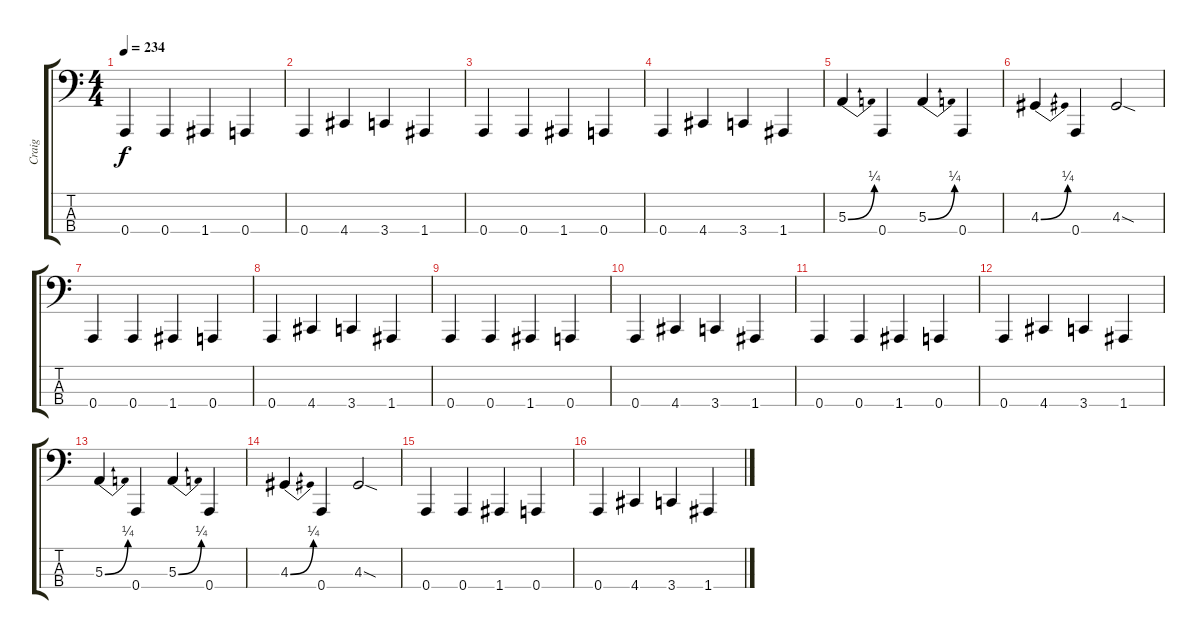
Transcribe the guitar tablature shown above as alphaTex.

\track ("Craig" "Craig") {instrument electricbassfinger}
\staff {score tabs}
\tuning (D2 A1 E1 A0) {hide}
\ts (4 4)
\tempo 234
\clef f4
\ks c
0.4.4{dy f} 0.4.4 1.4.4 0.4.4 |
0.4.4 4.4.4 3.4.4 1.4.4 |
0.4.4 0.4.4 1.4.4 0.4.4 |
0.4.4 4.4.4 3.4.4 1.4.4 |
5.3{be (bend 0 0 60 1)}.4 0.4.4 5.3{be (bend 0 0 60 1)}.4 0.4.4 |
4.3{be (bend 0 0 60 1)}.4 0.4.4 4.3{sod}.2 |
0.4.4 0.4.4 1.4.4 0.4.4 |
0.4.4 4.4.4 3.4.4 1.4.4 |
0.4.4 0.4.4 1.4.4 0.4.4 |
0.4.4 4.4.4 3.4.4 1.4.4 |
0.4.4 0.4.4 1.4.4 0.4.4 |
0.4.4 4.4.4 3.4.4 1.4.4 |
5.3{be (bend 0 0 60 1)}.4 0.4.4 5.3{be (bend 0 0 60 1)}.4 0.4.4 |
4.3{be (bend 0 0 60 1)}.4 0.4.4 4.3{sod}.2 |
0.4.4 0.4.4 1.4.4 0.4.4 |
0.4.4 4.4.4 3.4.4 1.4.4
